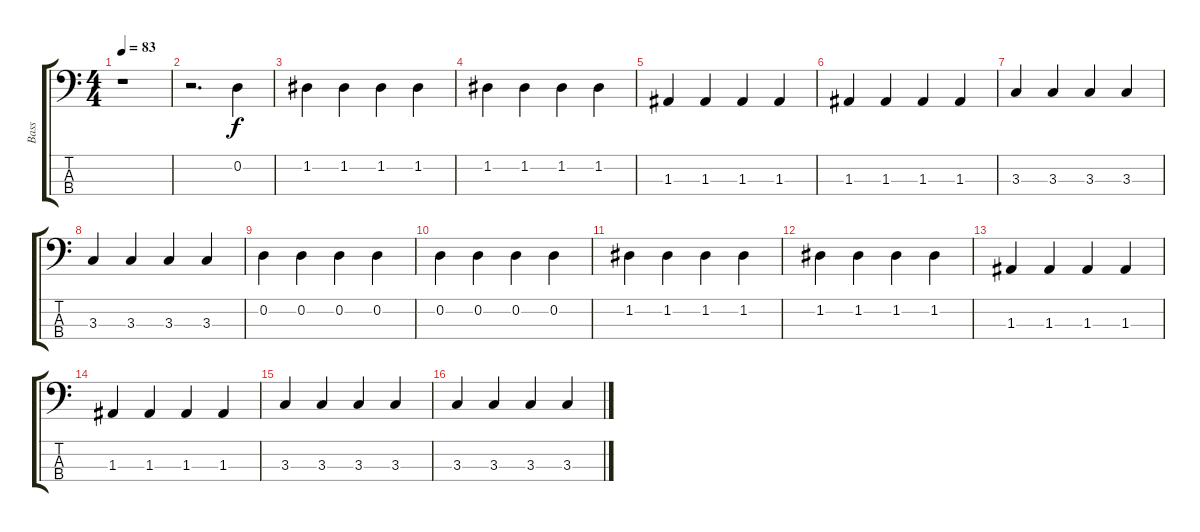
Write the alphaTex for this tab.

\track ("Bass" "Bass") {instrument electricbasspick}
\staff {score tabs}
\tuning (G2 D2 A1 E1) {hide}
\ts (4 4)
\tempo 83
\clef f4
\ks c
r.1{dy ff} |
r.2{d} 0.2.4{dy f} |
1.2.4 1.2.4 1.2.4 1.2.4 |
1.2.4 1.2.4 1.2.4 1.2.4 |
1.3.4 1.3.4 1.3.4 1.3.4 |
1.3.4 1.3.4 1.3.4 1.3.4 |
3.3.4 3.3.4 3.3.4 3.3.4 |
3.3.4 3.3.4 3.3.4 3.3.4 |
0.2.4 0.2.4 0.2.4 0.2.4 |
0.2.4 0.2.4 0.2.4 0.2.4 |
1.2.4 1.2.4 1.2.4 1.2.4 |
1.2.4 1.2.4 1.2.4 1.2.4 |
1.3.4 1.3.4 1.3.4 1.3.4 |
1.3.4 1.3.4 1.3.4 1.3.4 |
3.3.4 3.3.4 3.3.4 3.3.4 |
3.3.4 3.3.4 3.3.4 3.3.4
